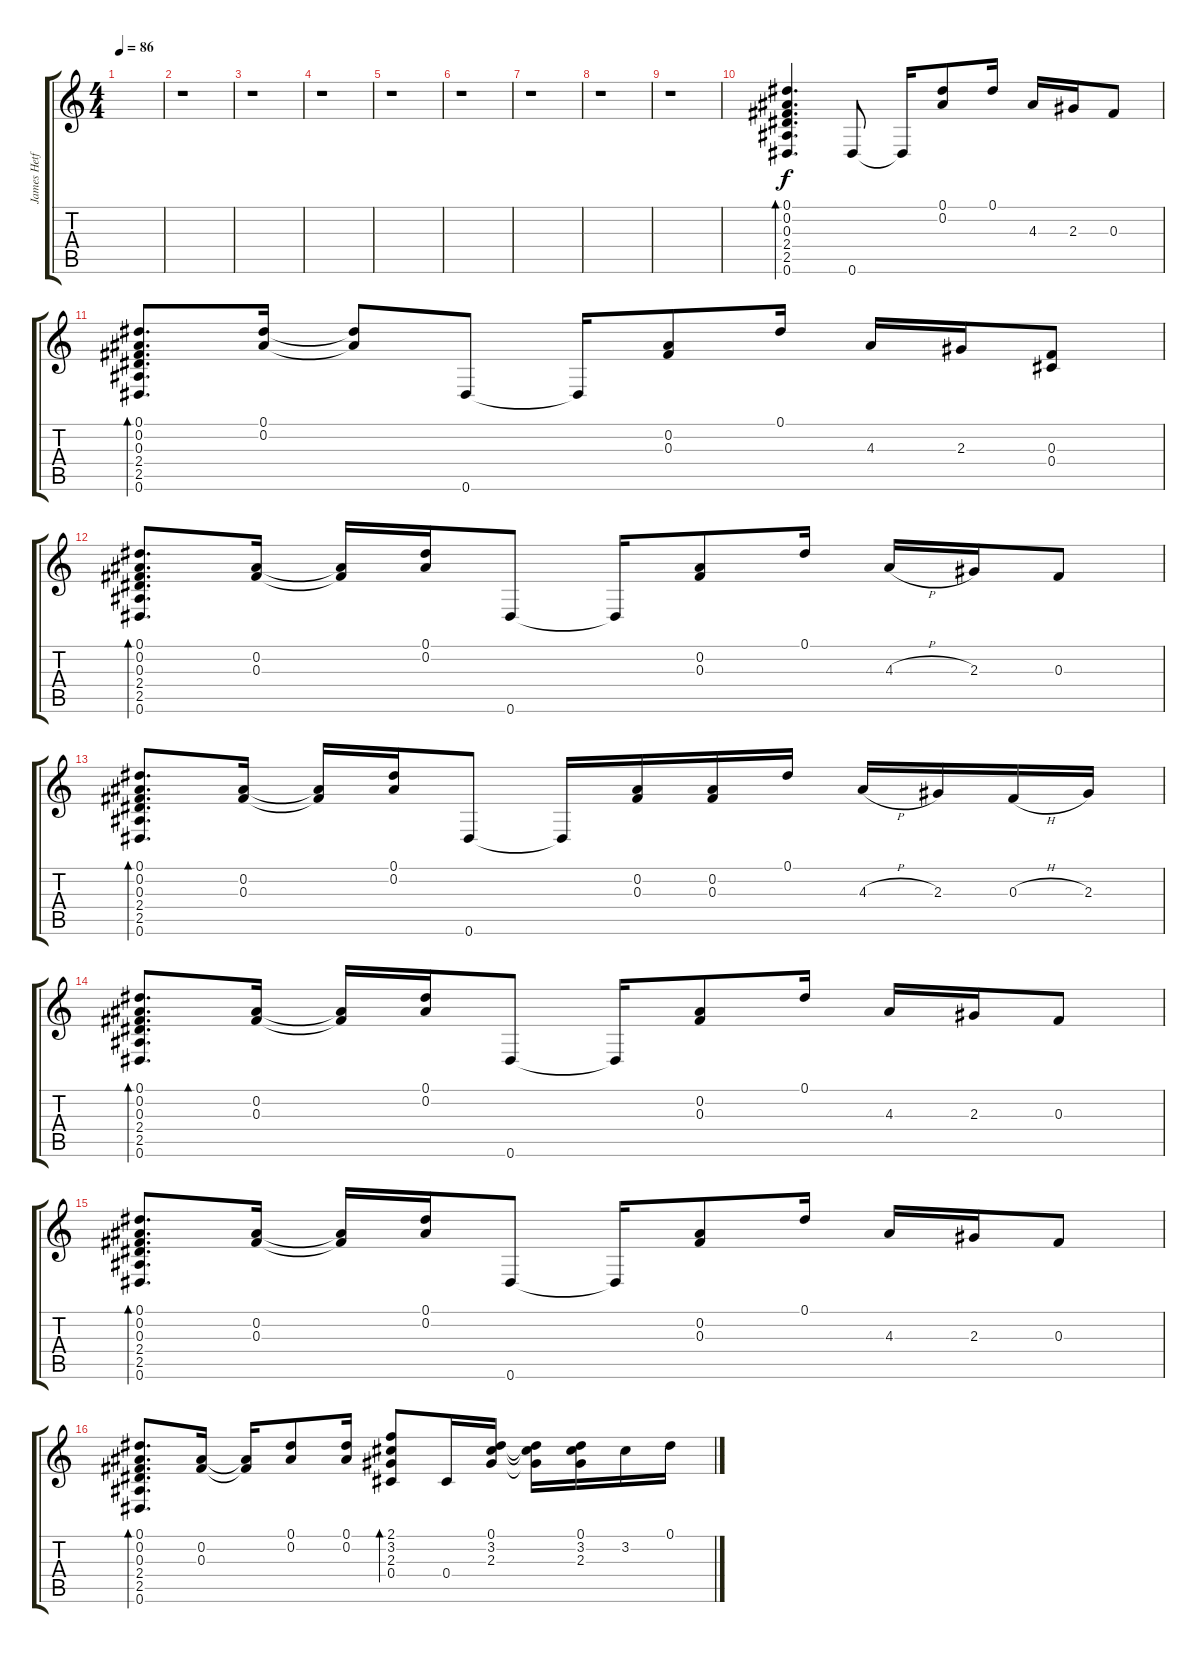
\track ("James Hetfield (clean)" "James Hetf") {instrument electricguitarclean}
\staff {score tabs}
\tuning (Eb4 Bb3 Gb3 Db3 Ab2 Eb2) {hide}
\ts (4 4)
\tempo 86
\clef g2
\ks c
|
r.1 |
r.1 |
r.1 |
r.1 |
r.1 |
r.1 |
r.1 |
r.1 |
(0.1 0.2 0.3 2.4 2.5 0.6).4{d bd 120} 0.6.8 0.6{t}.16 (0.1 0.2).8 0.1.16 4.3.16 2.3.16 0.3.8 |
(0.1 0.2 0.3 2.4 2.5 0.6).8{d bd 60} (0.1 0.2).16 (0.1{t} 0.2{t}).8 0.6.8 0.6{t}.16 (0.2 0.3).8 0.1.16 4.3.16 2.3.16 (0.3 0.4).8 |
(0.1 0.2 0.3 2.4 2.5 0.6).8{d bd 60} (0.2 0.3).16 (0.2{t} 0.3{t}).16 (0.1 0.2).16 0.6.8 0.6{t}.16 (0.2 0.3).8 0.1.16 4.3{h}.16 2.3.16 0.3.8 |
(0.1 0.2 0.3 2.4 2.5 0.6).8{d bd 60} (0.2 0.3).16 (0.2{t} 0.3{t}).16 (0.1 0.2).16 0.6.8 0.6{t}.16 (0.2 0.3).16 (0.2 0.3).16 0.1.16 4.3{h}.16 2.3.16 0.3{h}.16 2.3.16 |
(0.1 0.2 0.3 2.4 2.5 0.6).8{d bd 60} (0.2 0.3).16 (0.2{t} 0.3{t}).16 (0.1 0.2).16 0.6.8 0.6{t}.16 (0.2 0.3).8 0.1.16 4.3.16 2.3.16 0.3.8 |
(0.1 0.2 0.3 2.4 2.5 0.6).8{d bd 60} (0.2 0.3).16 (0.2{t} 0.3{t}).16 (0.1 0.2).16 0.6.8 0.6{t}.16 (0.2 0.3).8 0.1.16 4.3.16 2.3.16 0.3.8 |
(0.1 0.2 0.3 2.4 2.5 0.6).8{d bd 60} (0.2 0.3).16 (0.2{t} 0.3{t}).16 (0.1 0.2).8 (0.1 0.2).16 (2.1 3.2 2.3 0.4).8{bd 60} 0.4.16 (0.1 3.2 2.3).16 (0.1{t} 3.2{t} 2.3{t}).16 (0.1 3.2 2.3).16 3.2.16 0.1.16
